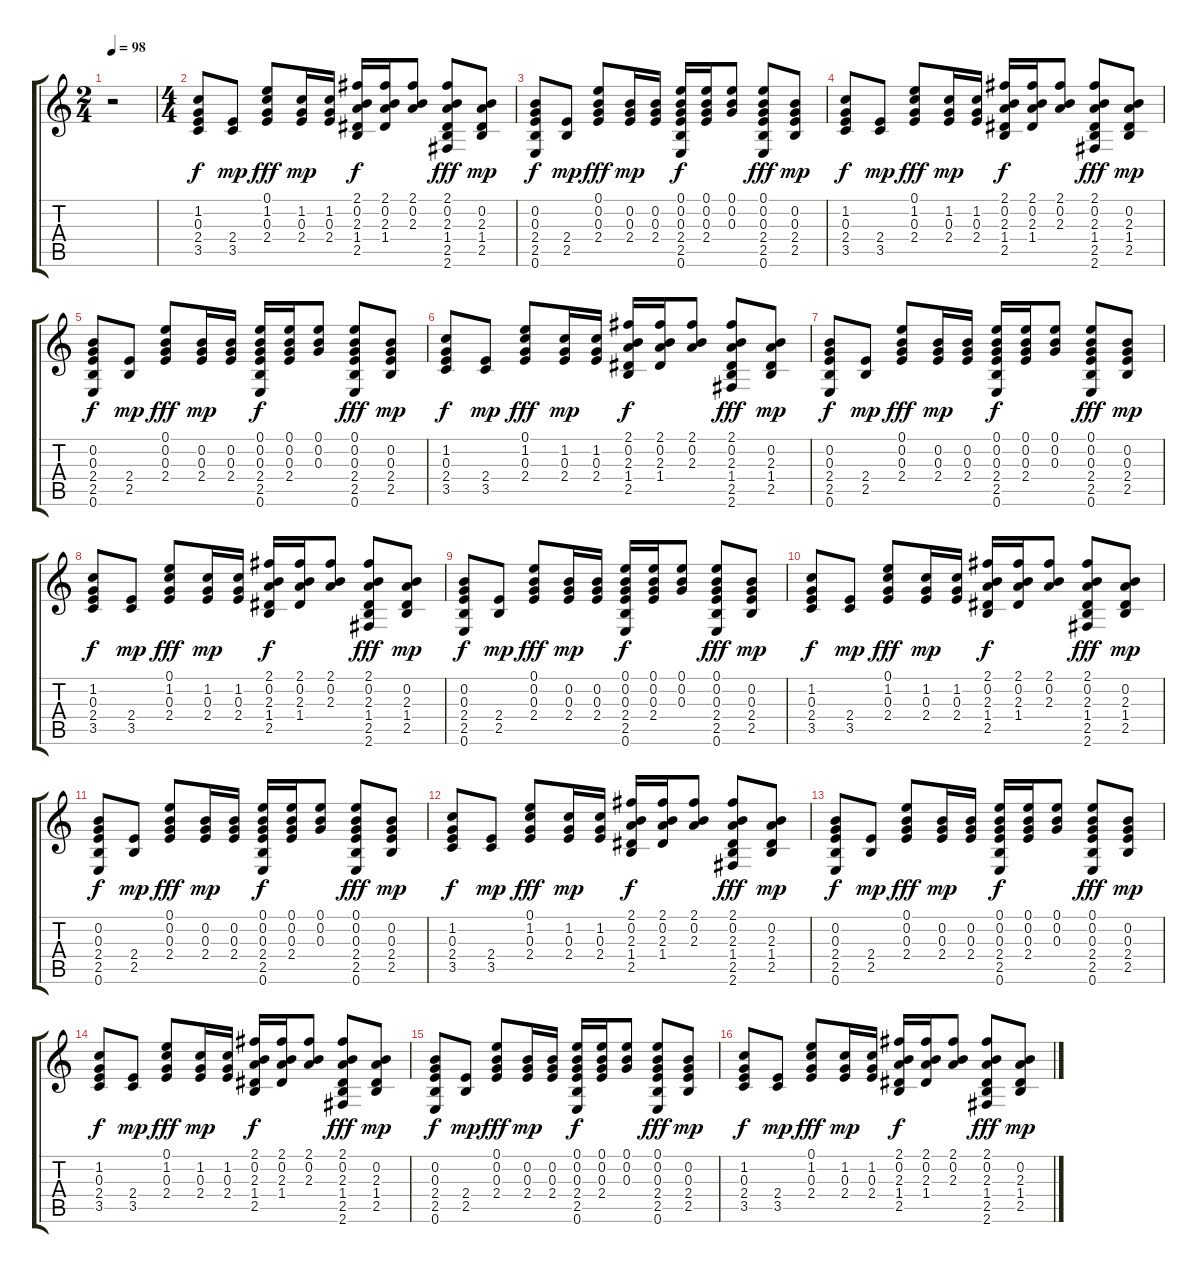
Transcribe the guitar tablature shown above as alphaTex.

\track "" {instrument acousticguitarsteel}
\staff {score tabs}
\tuning (E4 B3 G3 D3 A2 E2) {hide}
\ts (2 4)
\tempo 98
\clef g2
\ks c
r.2{dy f instrument acousticguitarsteel} |
\ts (4 4)
(1.2 0.3 2.4 3.5).8 (2.4 3.5).8{dy mp} (0.1 1.2 0.3 2.4).8{dy fff} (1.2 0.3 2.4).16{dy mp} (1.2 0.3 2.4).16 (2.1 0.2 2.3 1.4 2.5).16{dy f} (2.1 0.2 2.3 1.4).16 (2.1 0.2 2.3).8 (2.1 0.2 2.3 1.4 2.5 2.6).8{dy fff} (0.2 2.3 1.4 2.5).8{dy mp} |
(0.2 0.3 2.4 2.5 0.6).8{dy f} (2.4 2.5).8{dy mp} (0.1 0.2 0.3 2.4).8{dy fff} (0.2 0.3 2.4).16{dy mp} (0.2 0.3 2.4).16 (0.1 0.2 0.3 2.4 2.5 0.6).16{dy f} (0.1 0.2 0.3 2.4).16 (0.1 0.2 0.3).8 (0.1 0.2 0.3 2.4 2.5 0.6).8{dy fff} (0.2 0.3 2.4 2.5).8{dy mp} |
(1.2 0.3 2.4 3.5).8{dy f} (2.4 3.5).8{dy mp} (0.1 1.2 0.3 2.4).8{dy fff} (1.2 0.3 2.4).16{dy mp} (1.2 0.3 2.4).16 (2.1 0.2 2.3 1.4 2.5).16{dy f} (2.1 0.2 2.3 1.4).16 (2.1 0.2 2.3).8 (2.1 0.2 2.3 1.4 2.5 2.6).8{dy fff} (0.2 2.3 1.4 2.5).8{dy mp} |
(0.2 0.3 2.4 2.5 0.6).8{dy f} (2.4 2.5).8{dy mp} (0.1 0.2 0.3 2.4).8{dy fff} (0.2 0.3 2.4).16{dy mp} (0.2 0.3 2.4).16 (0.1 0.2 0.3 2.4 2.5 0.6).16{dy f} (0.1 0.2 0.3 2.4).16 (0.1 0.2 0.3).8 (0.1 0.2 0.3 2.4 2.5 0.6).8{dy fff} (0.2 0.3 2.4 2.5).8{dy mp} |
(1.2 0.3 2.4 3.5).8{dy f} (2.4 3.5).8{dy mp} (0.1 1.2 0.3 2.4).8{dy fff} (1.2 0.3 2.4).16{dy mp} (1.2 0.3 2.4).16 (2.1 0.2 2.3 1.4 2.5).16{dy f} (2.1 0.2 2.3 1.4).16 (2.1 0.2 2.3).8 (2.1 0.2 2.3 1.4 2.5 2.6).8{dy fff} (0.2 2.3 1.4 2.5).8{dy mp} |
(0.2 0.3 2.4 2.5 0.6).8{dy f} (2.4 2.5).8{dy mp} (0.1 0.2 0.3 2.4).8{dy fff} (0.2 0.3 2.4).16{dy mp} (0.2 0.3 2.4).16 (0.1 0.2 0.3 2.4 2.5 0.6).16{dy f} (0.1 0.2 0.3 2.4).16 (0.1 0.2 0.3).8 (0.1 0.2 0.3 2.4 2.5 0.6).8{dy fff} (0.2 0.3 2.4 2.5).8{dy mp} |
(1.2 0.3 2.4 3.5).8{dy f} (2.4 3.5).8{dy mp} (0.1 1.2 0.3 2.4).8{dy fff} (1.2 0.3 2.4).16{dy mp} (1.2 0.3 2.4).16 (2.1 0.2 2.3 1.4 2.5).16{dy f} (2.1 0.2 2.3 1.4).16 (2.1 0.2 2.3).8 (2.1 0.2 2.3 1.4 2.5 2.6).8{dy fff} (0.2 2.3 1.4 2.5).8{dy mp} |
(0.2 0.3 2.4 2.5 0.6).8{dy f} (2.4 2.5).8{dy mp} (0.1 0.2 0.3 2.4).8{dy fff} (0.2 0.3 2.4).16{dy mp} (0.2 0.3 2.4).16 (0.1 0.2 0.3 2.4 2.5 0.6).16{dy f} (0.1 0.2 0.3 2.4).16 (0.1 0.2 0.3).8 (0.1 0.2 0.3 2.4 2.5 0.6).8{dy fff} (0.2 0.3 2.4 2.5).8{dy mp} |
(1.2 0.3 2.4 3.5).8{dy f} (2.4 3.5).8{dy mp} (0.1 1.2 0.3 2.4).8{dy fff} (1.2 0.3 2.4).16{dy mp} (1.2 0.3 2.4).16 (2.1 0.2 2.3 1.4 2.5).16{dy f} (2.1 0.2 2.3 1.4).16 (2.1 0.2 2.3).8 (2.1 0.2 2.3 1.4 2.5 2.6).8{dy fff} (0.2 2.3 1.4 2.5).8{dy mp} |
(0.2 0.3 2.4 2.5 0.6).8{dy f} (2.4 2.5).8{dy mp} (0.1 0.2 0.3 2.4).8{dy fff} (0.2 0.3 2.4).16{dy mp} (0.2 0.3 2.4).16 (0.1 0.2 0.3 2.4 2.5 0.6).16{dy f} (0.1 0.2 0.3 2.4).16 (0.1 0.2 0.3).8 (0.1 0.2 0.3 2.4 2.5 0.6).8{dy fff} (0.2 0.3 2.4 2.5).8{dy mp} |
(1.2 0.3 2.4 3.5).8{dy f} (2.4 3.5).8{dy mp} (0.1 1.2 0.3 2.4).8{dy fff} (1.2 0.3 2.4).16{dy mp} (1.2 0.3 2.4).16 (2.1 0.2 2.3 1.4 2.5).16{dy f} (2.1 0.2 2.3 1.4).16 (2.1 0.2 2.3).8 (2.1 0.2 2.3 1.4 2.5 2.6).8{dy fff} (0.2 2.3 1.4 2.5).8{dy mp} |
(0.2 0.3 2.4 2.5 0.6).8{dy f} (2.4 2.5).8{dy mp} (0.1 0.2 0.3 2.4).8{dy fff} (0.2 0.3 2.4).16{dy mp} (0.2 0.3 2.4).16 (0.1 0.2 0.3 2.4 2.5 0.6).16{dy f} (0.1 0.2 0.3 2.4).16 (0.1 0.2 0.3).8 (0.1 0.2 0.3 2.4 2.5 0.6).8{dy fff} (0.2 0.3 2.4 2.5).8{dy mp} |
(1.2 0.3 2.4 3.5).8{dy f} (2.4 3.5).8{dy mp} (0.1 1.2 0.3 2.4).8{dy fff} (1.2 0.3 2.4).16{dy mp} (1.2 0.3 2.4).16 (2.1 0.2 2.3 1.4 2.5).16{dy f} (2.1 0.2 2.3 1.4).16 (2.1 0.2 2.3).8 (2.1 0.2 2.3 1.4 2.5 2.6).8{dy fff} (0.2 2.3 1.4 2.5).8{dy mp} |
(0.2 0.3 2.4 2.5 0.6).8{dy f} (2.4 2.5).8{dy mp} (0.1 0.2 0.3 2.4).8{dy fff} (0.2 0.3 2.4).16{dy mp} (0.2 0.3 2.4).16 (0.1 0.2 0.3 2.4 2.5 0.6).16{dy f} (0.1 0.2 0.3 2.4).16 (0.1 0.2 0.3).8 (0.1 0.2 0.3 2.4 2.5 0.6).8{dy fff} (0.2 0.3 2.4 2.5).8{dy mp} |
(1.2 0.3 2.4 3.5).8{dy f} (2.4 3.5).8{dy mp} (0.1 1.2 0.3 2.4).8{dy fff} (1.2 0.3 2.4).16{dy mp} (1.2 0.3 2.4).16 (2.1 0.2 2.3 1.4 2.5).16{dy f} (2.1 0.2 2.3 1.4).16 (2.1 0.2 2.3).8 (2.1 0.2 2.3 1.4 2.5 2.6).8{dy fff} (0.2 2.3 1.4 2.5).8{dy mp}
